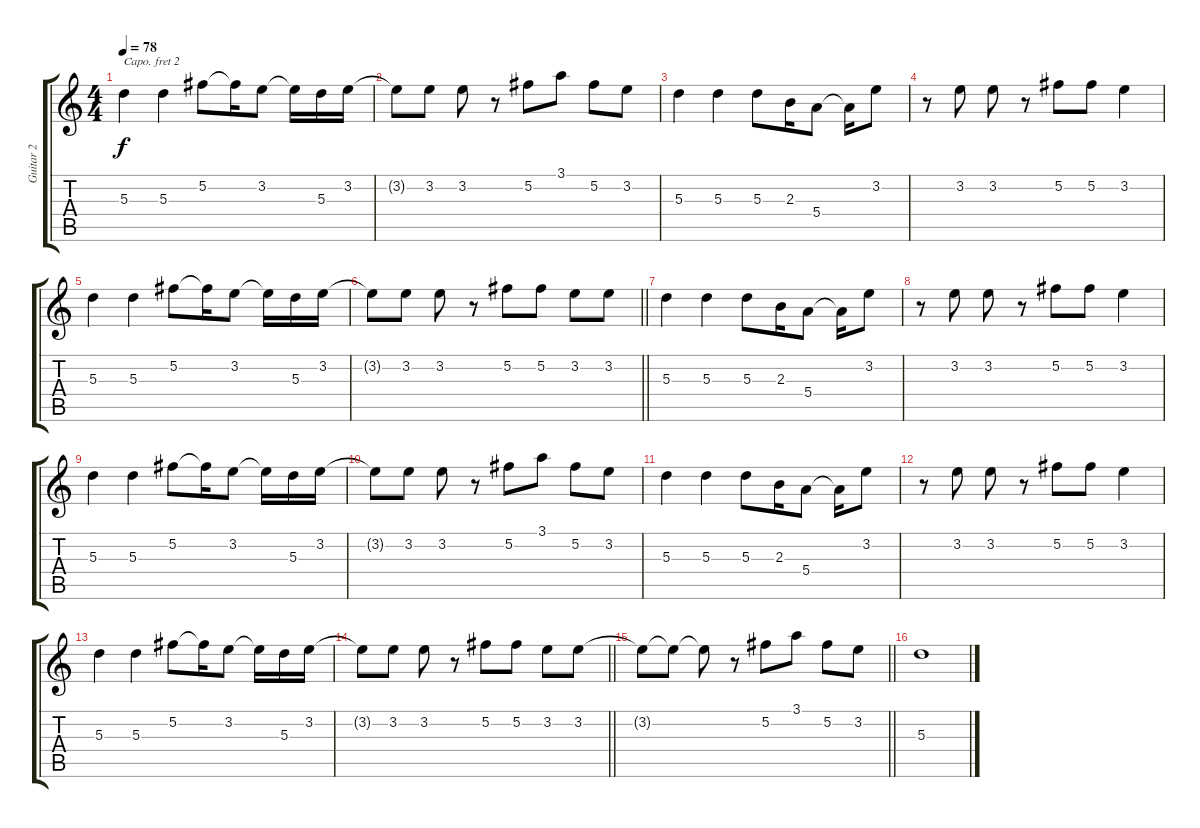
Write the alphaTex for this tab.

\track ("Guitar 2" "Guitar 2") {instrument acousticguitarnylon}
\staff {score tabs}
\capo 2
\tuning (E4 B3 G3 D3 A2 E2) {hide}
\ts (4 4)
\tempo 78
\clef g2
\ks c
5.3.4{dy f} 5.3.4 5.2.8 5.2{t}.16 3.2.8 3.2{t}.16 5.3.16 3.2.16 |
3.2{t}.8 3.2.8 3.2.8 r.8 5.2.8 3.1.8 5.2.8 3.2.8 |
5.3.4 5.3.4 5.3.8 2.3.16 5.4.8 5.4{t}.16 3.2.8 |
r.8 3.2.8 3.2.8 r.8 5.2.8 5.2.8 3.2.4 |
5.3.4 5.3.4 5.2.8 5.2{t}.16 3.2.8 3.2{t}.16 5.3.16 3.2.16 |
\barLineRight lightlight
3.2{t}.8 3.2.8 3.2.8 r.8 5.2.8 5.2.8 3.2.8 3.2.8 |
\section ("" "")
5.3.4 5.3.4 5.3.8 2.3.16 5.4.8 5.4{t}.16 3.2.8 |
r.8 3.2.8 3.2.8 r.8 5.2.8 5.2.8 3.2.4 |
5.3.4 5.3.4 5.2.8 5.2{t}.16 3.2.8 3.2{t}.16 5.3.16 3.2.16 |
3.2{t}.8 3.2.8 3.2.8 r.8 5.2.8 3.1.8 5.2.8 3.2.8 |
5.3.4 5.3.4 5.3.8 2.3.16 5.4.8 5.4{t}.16 3.2.8 |
r.8 3.2.8 3.2.8 r.8 5.2.8 5.2.8 3.2.4 |
5.3.4 5.3.4 5.2.8 5.2{t}.16 3.2.8 3.2{t}.16 5.3.16 3.2.16 |
\barLineRight lightlight
3.2{t}.8 3.2.8 3.2.8 r.8 5.2.8 5.2.8 3.2.8 3.2.8 |
\barLineRight lightlight
3.2{t}.8 3.2{t}.8 3.2{t}.8 r.8 5.2.8 3.1.8 5.2.8 3.2.8 |
5.3.1
